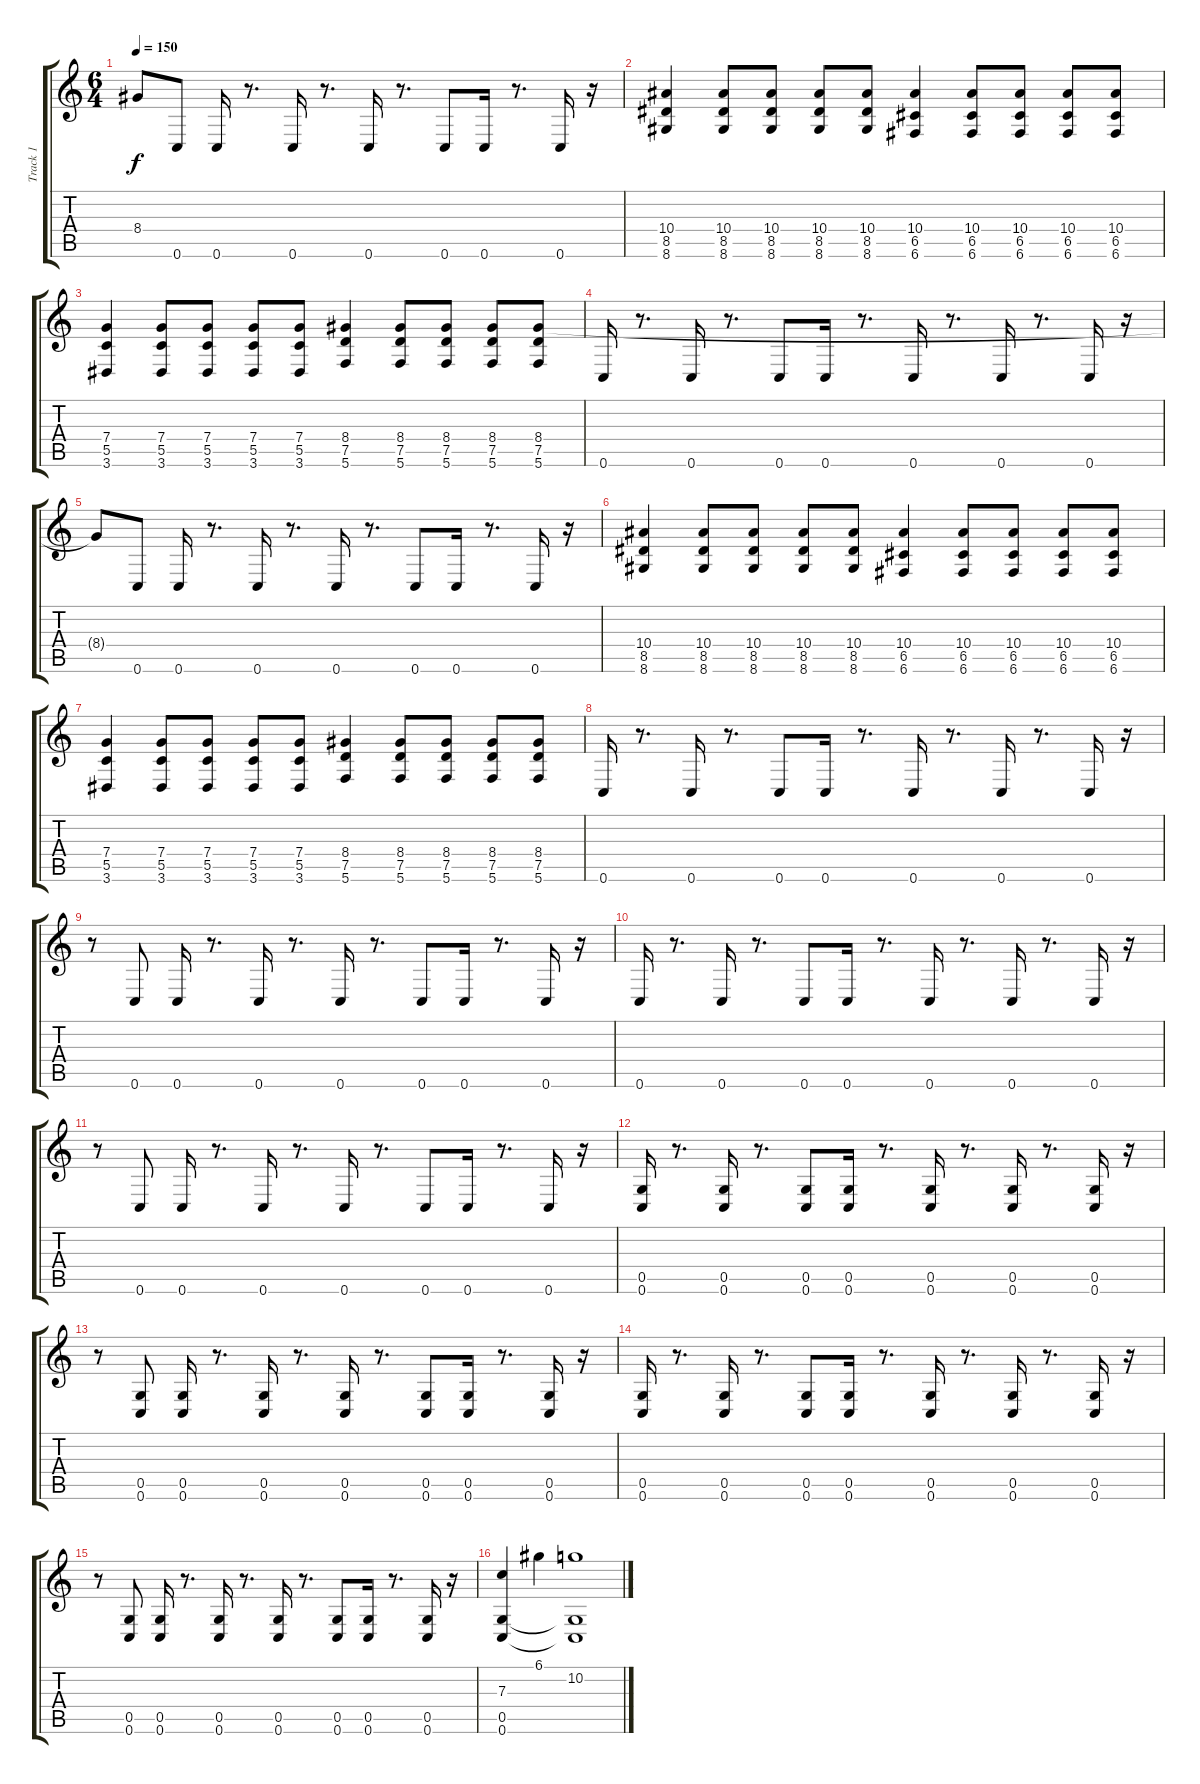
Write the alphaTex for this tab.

\track ("Track 1" "Track 1") {instrument acousticguitarnylon}
\staff {score tabs}
\tuning (D4 A3 F3 C3 G2 C2) {hide}
\ts (6 4)
\tempo 150
\clef g2
\ks c
8.4{t}.8{dy f} 0.6.8 0.6.16 r.8{d} 0.6.16 r.8{d} 0.6.16 r.8{d} 0.6.8 0.6.16 r.8{d} 0.6.16 r.16 |
(10.4 8.5 8.6).4 (10.4 8.5 8.6).8 (10.4 8.5 8.6).8 (10.4 8.5 8.6).8 (10.4 8.5 8.6).8 (10.4 6.5 6.6).4 (10.4 6.5 6.6).8 (10.4 6.5 6.6).8 (10.4 6.5 6.6).8 (10.4 6.5 6.6).8 |
(7.4 5.5 3.6).4 (7.4 5.5 3.6).8 (7.4 5.5 3.6).8 (7.4 5.5 3.6).8 (7.4 5.5 3.6).8 (8.4 7.5 5.6).4 (8.4 7.5 5.6).8 (8.4 7.5 5.6).8 (8.4 7.5 5.6).8 (8.4 7.5 5.6).8 |
0.6.16 r.8{d} 0.6.16 r.8{d} 0.6.8 0.6.16 r.8{d} 0.6.16 r.8{d} 0.6.16 r.8{d} 0.6.16 r.16 |
8.4{t}.8 0.6.8 0.6.16 r.8{d} 0.6.16 r.8{d} 0.6.16 r.8{d} 0.6.8 0.6.16 r.8{d} 0.6.16 r.16 |
(10.4 8.5 8.6).4 (10.4 8.5 8.6).8 (10.4 8.5 8.6).8 (10.4 8.5 8.6).8 (10.4 8.5 8.6).8 (10.4 6.5 6.6).4 (10.4 6.5 6.6).8 (10.4 6.5 6.6).8 (10.4 6.5 6.6).8 (10.4 6.5 6.6).8 |
(7.4 5.5 3.6).4 (7.4 5.5 3.6).8 (7.4 5.5 3.6).8 (7.4 5.5 3.6).8 (7.4 5.5 3.6).8 (8.4 7.5 5.6).4 (8.4 7.5 5.6).8 (8.4 7.5 5.6).8 (8.4 7.5 5.6).8 (8.4 7.5 5.6).8 |
0.6.16 r.8{d} 0.6.16 r.8{d} 0.6.8 0.6.16 r.8{d} 0.6.16 r.8{d} 0.6.16 r.8{d} 0.6.16 r.16 |
r.8 0.6.8 0.6.16 r.8{d} 0.6.16 r.8{d} 0.6.16 r.8{d} 0.6.8 0.6.16 r.8{d} 0.6.16 r.16 |
0.6.16 r.8{d} 0.6.16 r.8{d} 0.6.8 0.6.16 r.8{d} 0.6.16 r.8{d} 0.6.16 r.8{d} 0.6.16 r.16 |
r.8 0.6.8 0.6.16 r.8{d} 0.6.16 r.8{d} 0.6.16 r.8{d} 0.6.8 0.6.16 r.8{d} 0.6.16 r.16 |
(0.5 0.6).16 r.8{d} (0.5 0.6).16 r.8{d} (0.5 0.6).8 (0.5 0.6).16 r.8{d} (0.5 0.6).16 r.8{d} (0.5 0.6).16 r.8{d} (0.5 0.6).16 r.16 |
r.8 (0.5 0.6).8 (0.5 0.6).16 r.8{d} (0.5 0.6).16 r.8{d} (0.5 0.6).16 r.8{d} (0.5 0.6).8 (0.5 0.6).16 r.8{d} (0.5 0.6).16 r.16 |
(0.5 0.6).16 r.8{d} (0.5 0.6).16 r.8{d} (0.5 0.6).8 (0.5 0.6).16 r.8{d} (0.5 0.6).16 r.8{d} (0.5 0.6).16 r.8{d} (0.5 0.6).16 r.16 |
r.8 (0.5 0.6).8 (0.5 0.6).16 r.8{d} (0.5 0.6).16 r.8{d} (0.5 0.6).16 r.8{d} (0.5 0.6).8 (0.5 0.6).16 r.8{d} (0.5 0.6).16 r.16 |
(7.3 0.5 0.6).4 6.1.4 (10.2 0.5{t} 0.6{t}).1
